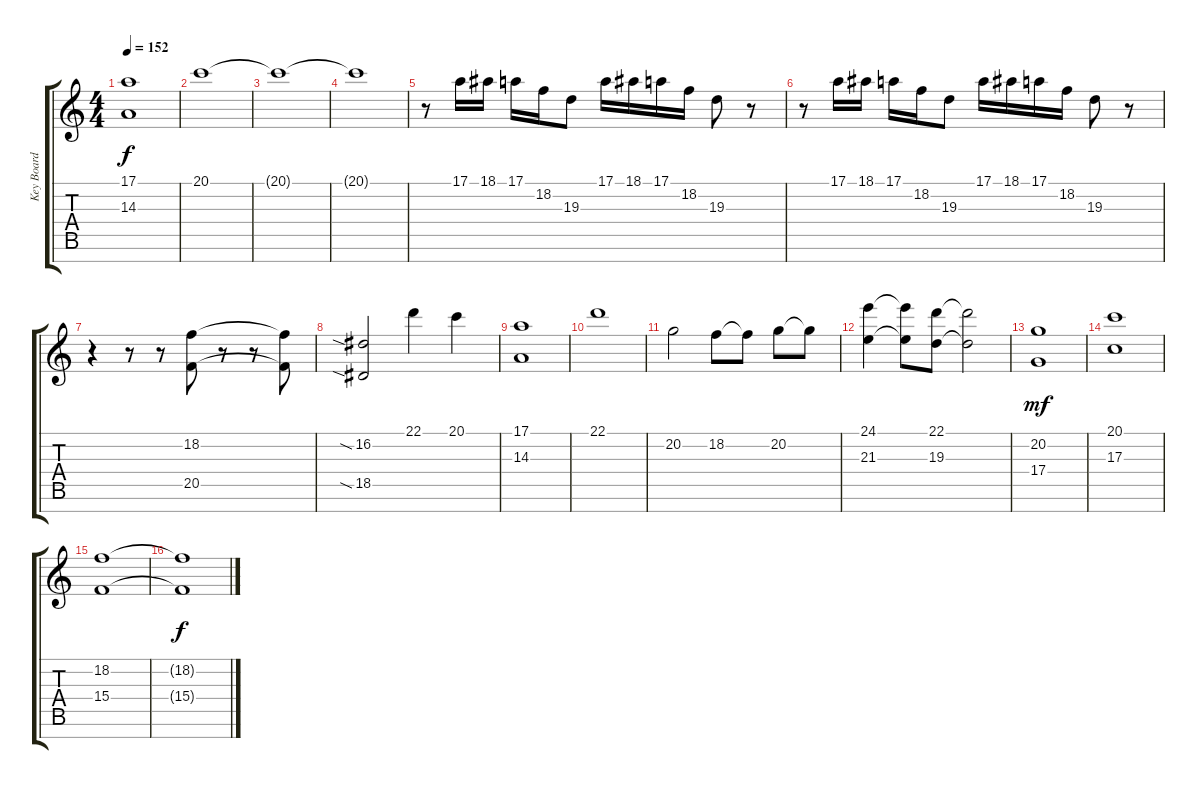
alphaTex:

\track ("Key Board" "Key Board") {instrument stringensemble1}
\staff {score tabs}
\tuning (E4 B3 G3 D3 A2 E2 B1) {hide}
\ts (4 4)
\tempo 152
\clef g2
\ks c
(17.1 14.3).1{dy f} |
20.1.1 |
20.1{t}.1 |
20.1{t}.1 |
r.8 17.1.16 18.1.16 17.1.16 18.2.16 19.3.8 17.1.16 18.1.16 17.1.16 18.2.16 19.3.8 r.8 |
r.8 17.1.16 18.1.16 17.1.16 18.2.16 19.3.8 17.1.16 18.1.16 17.1.16 18.2.16 19.3.8 r.8 |
r.4 r.8 r.8 (18.2 20.5).8 r.8 r.8 (18.2{t} 20.5{t}).8 |
(16.2{sia} 18.5{sia}).2 22.1.4 20.1.4 |
(17.1 14.3).1 |
22.1.1 |
20.2.2 18.2.8 18.2{t}.8 20.2.8 20.2{t}.8 |
(24.1 21.3).4 (24.1{t} 21.3{t}).8 (22.1 19.3).8 (22.1{t} 19.3{t}).2 |
(20.2 17.4).1{dy mf} |
(20.1 17.3).1 |
(18.2 15.4).1 |
(18.2{t} 15.4{t}).1{dy f}
